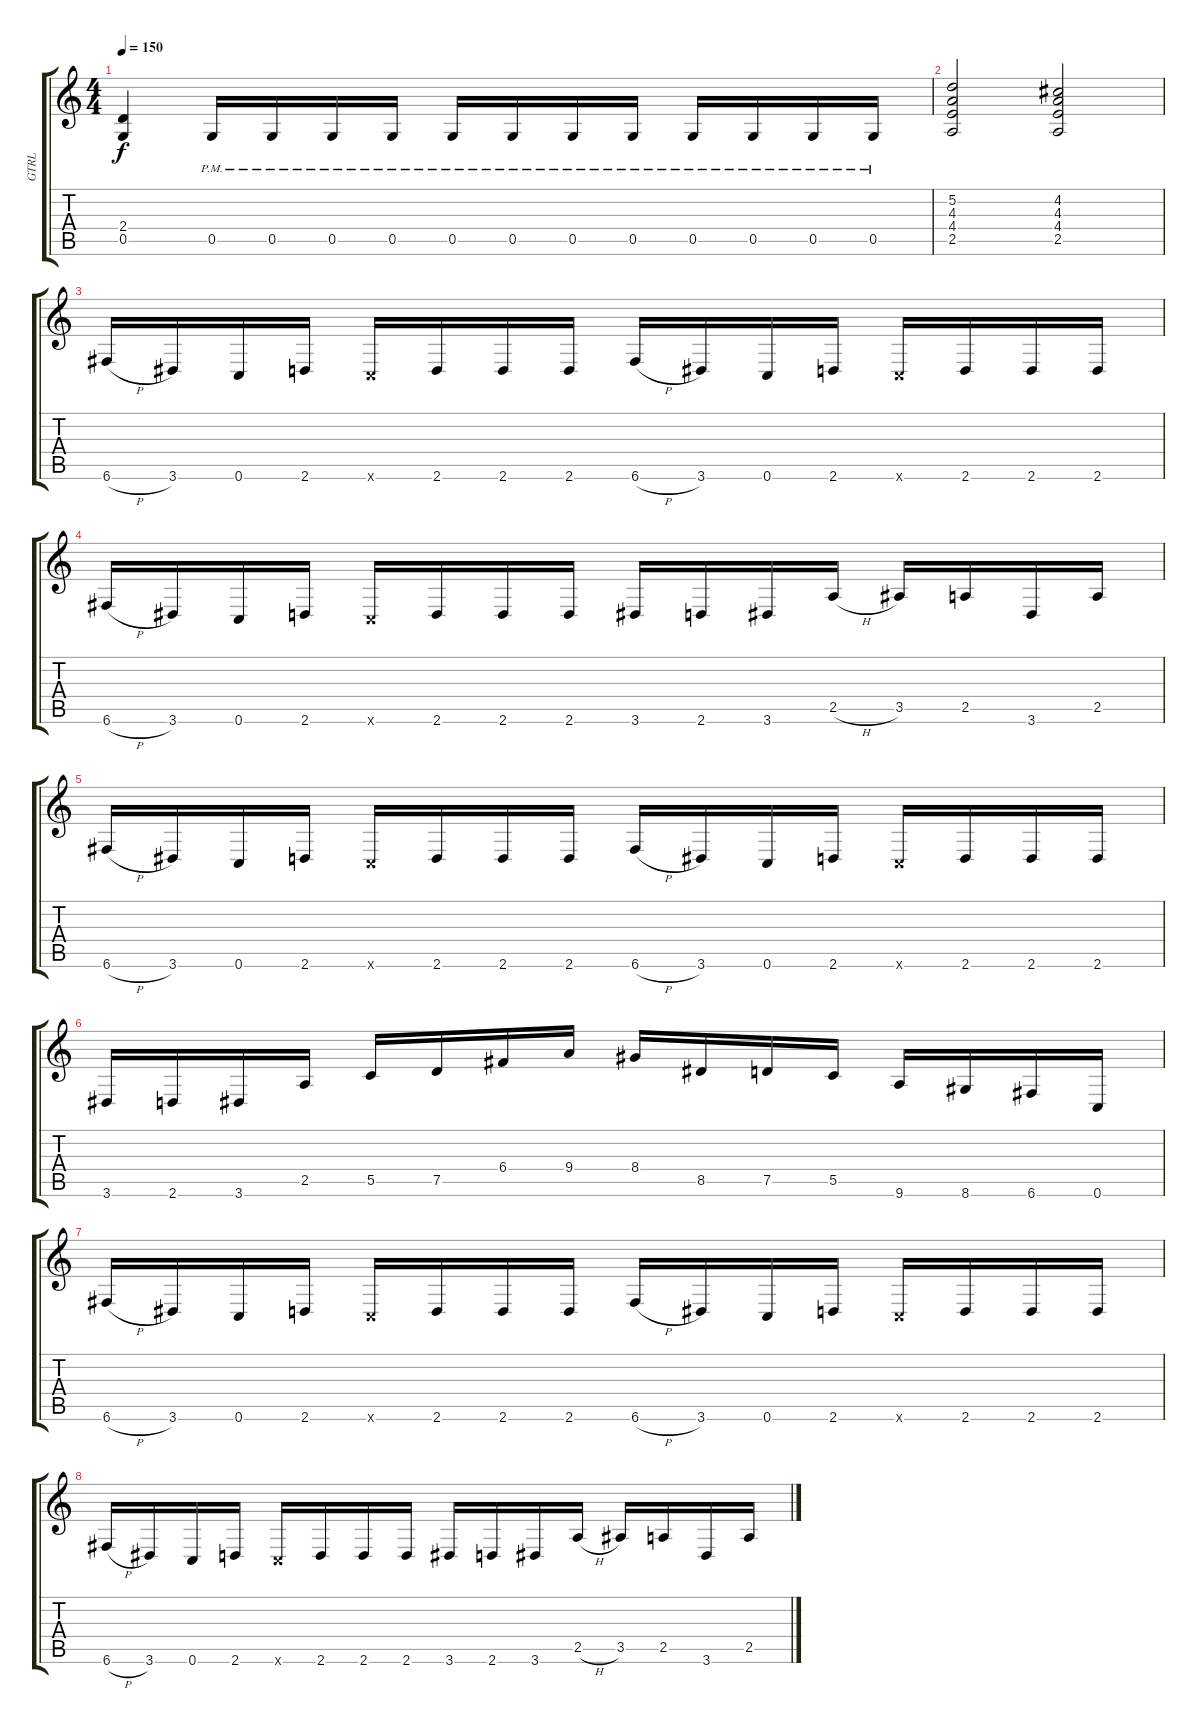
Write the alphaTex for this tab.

\track ("GTRL" "GTRL") {instrument distortionguitar}
\staff {score tabs}
\tuning (D4 A3 F3 C3 G2 C2) {hide}
\ts (4 4)
\tempo 150
\clef g2
\ks c
(2.4 0.5).4{dy f} 0.5{pm}.16 0.5{pm}.16 0.5{pm}.16 0.5{pm}.16 0.5{pm}.16 0.5{pm}.16 0.5{pm}.16 0.5{pm}.16 0.5{pm}.16 0.5{pm}.16 0.5{pm}.16 0.5{pm}.16 |
(5.2 4.3 4.4 2.5).2 (4.2 4.3 4.4 2.5).2 |
6.6{h}.16 3.6.16 0.6.16 2.6.16 0.6{x}.16 2.6.16 2.6.16 2.6.16 6.6{h}.16 3.6.16 0.6.16 2.6.16 0.6{x}.16 2.6.16 2.6.16 2.6.16 |
6.6{h}.16 3.6.16 0.6.16 2.6.16 0.6{x}.16 2.6.16 2.6.16 2.6.16 3.6.16 2.6.16 3.6.16 2.5{h}.16 3.5.16 2.5.16 3.6.16 2.5.16 |
6.6{h}.16 3.6.16 0.6.16 2.6.16 0.6{x}.16 2.6.16 2.6.16 2.6.16 6.6{h}.16 3.6.16 0.6.16 2.6.16 0.6{x}.16 2.6.16 2.6.16 2.6.16 |
3.6.16 2.6.16 3.6.16 2.5.16 5.5.16 7.5.16 6.4.16 9.4.16 8.4.16 8.5.16 7.5.16 5.5.16 9.6.16 8.6.16 6.6.16 0.6.16 |
6.6{h}.16 3.6.16 0.6.16 2.6.16 0.6{x}.16 2.6.16 2.6.16 2.6.16 6.6{h}.16 3.6.16 0.6.16 2.6.16 0.6{x}.16 2.6.16 2.6.16 2.6.16 |
6.6{h}.16 3.6.16 0.6.16 2.6.16 0.6{x}.16 2.6.16 2.6.16 2.6.16 3.6.16 2.6.16 3.6.16 2.5{h}.16 3.5.16 2.5.16 3.6.16 2.5.16
